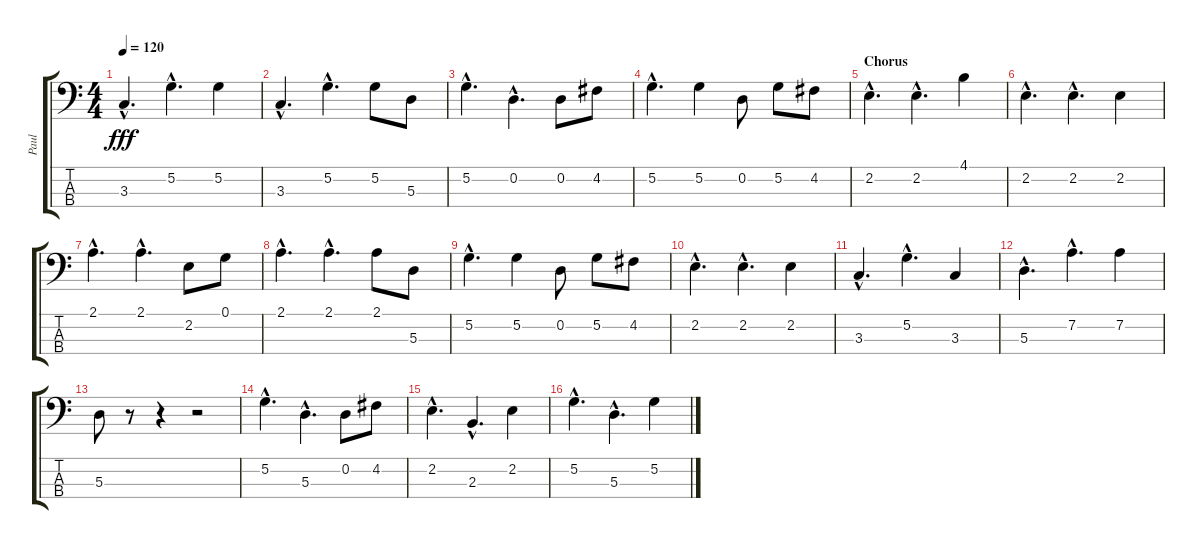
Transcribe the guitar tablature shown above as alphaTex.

\track ("Paul" "Paul") {instrument acousticguitarnylon}
\staff {score tabs}
\tuning (G2 D2 A1 E1) {hide}
\ts (4 4)
\tempo 120
\clef f4
\ks c
3.3{hac}.4{d dy fff} 5.2{hac}.4{d} 5.2.4 |
3.3{hac}.4{d} 5.2{hac}.4{d} 5.2.8 5.3.8 |
5.2{hac}.4{d} 0.2{hac}.4{d} 0.2.8 4.2.8 |
5.2{hac}.4{d} 5.2.4 0.2.8 5.2.8 4.2.8 |
\section ("" "Chorus")
2.2{hac}.4{d} 2.2{hac}.4{d} 4.1.4 |
2.2{hac}.4{d} 2.2{hac}.4{d} 2.2.4 |
2.1{hac}.4{d} 2.1{hac}.4{d} 2.2.8 0.1.8 |
2.1{hac}.4{d} 2.1{hac}.4{d} 2.1.8 5.3.8 |
5.2{hac}.4{d} 5.2.4 0.2.8 5.2.8 4.2.8 |
2.2{hac}.4{d} 2.2{hac}.4{d} 2.2.4 |
3.3{hac}.4{d} 5.2{hac}.4{d} 3.3.4 |
5.3{hac}.4{d} 7.2{hac}.4{d} 7.2.4 |
5.3.8 r.8 r.4 r.2 |
5.2{hac}.4{d} 5.3{hac}.4{d} 0.2.8 4.2.8 |
2.2{hac}.4{d} 2.3{hac}.4{d} 2.2.4 |
5.2{hac}.4{d} 5.3{hac}.4{d} 5.2.4
